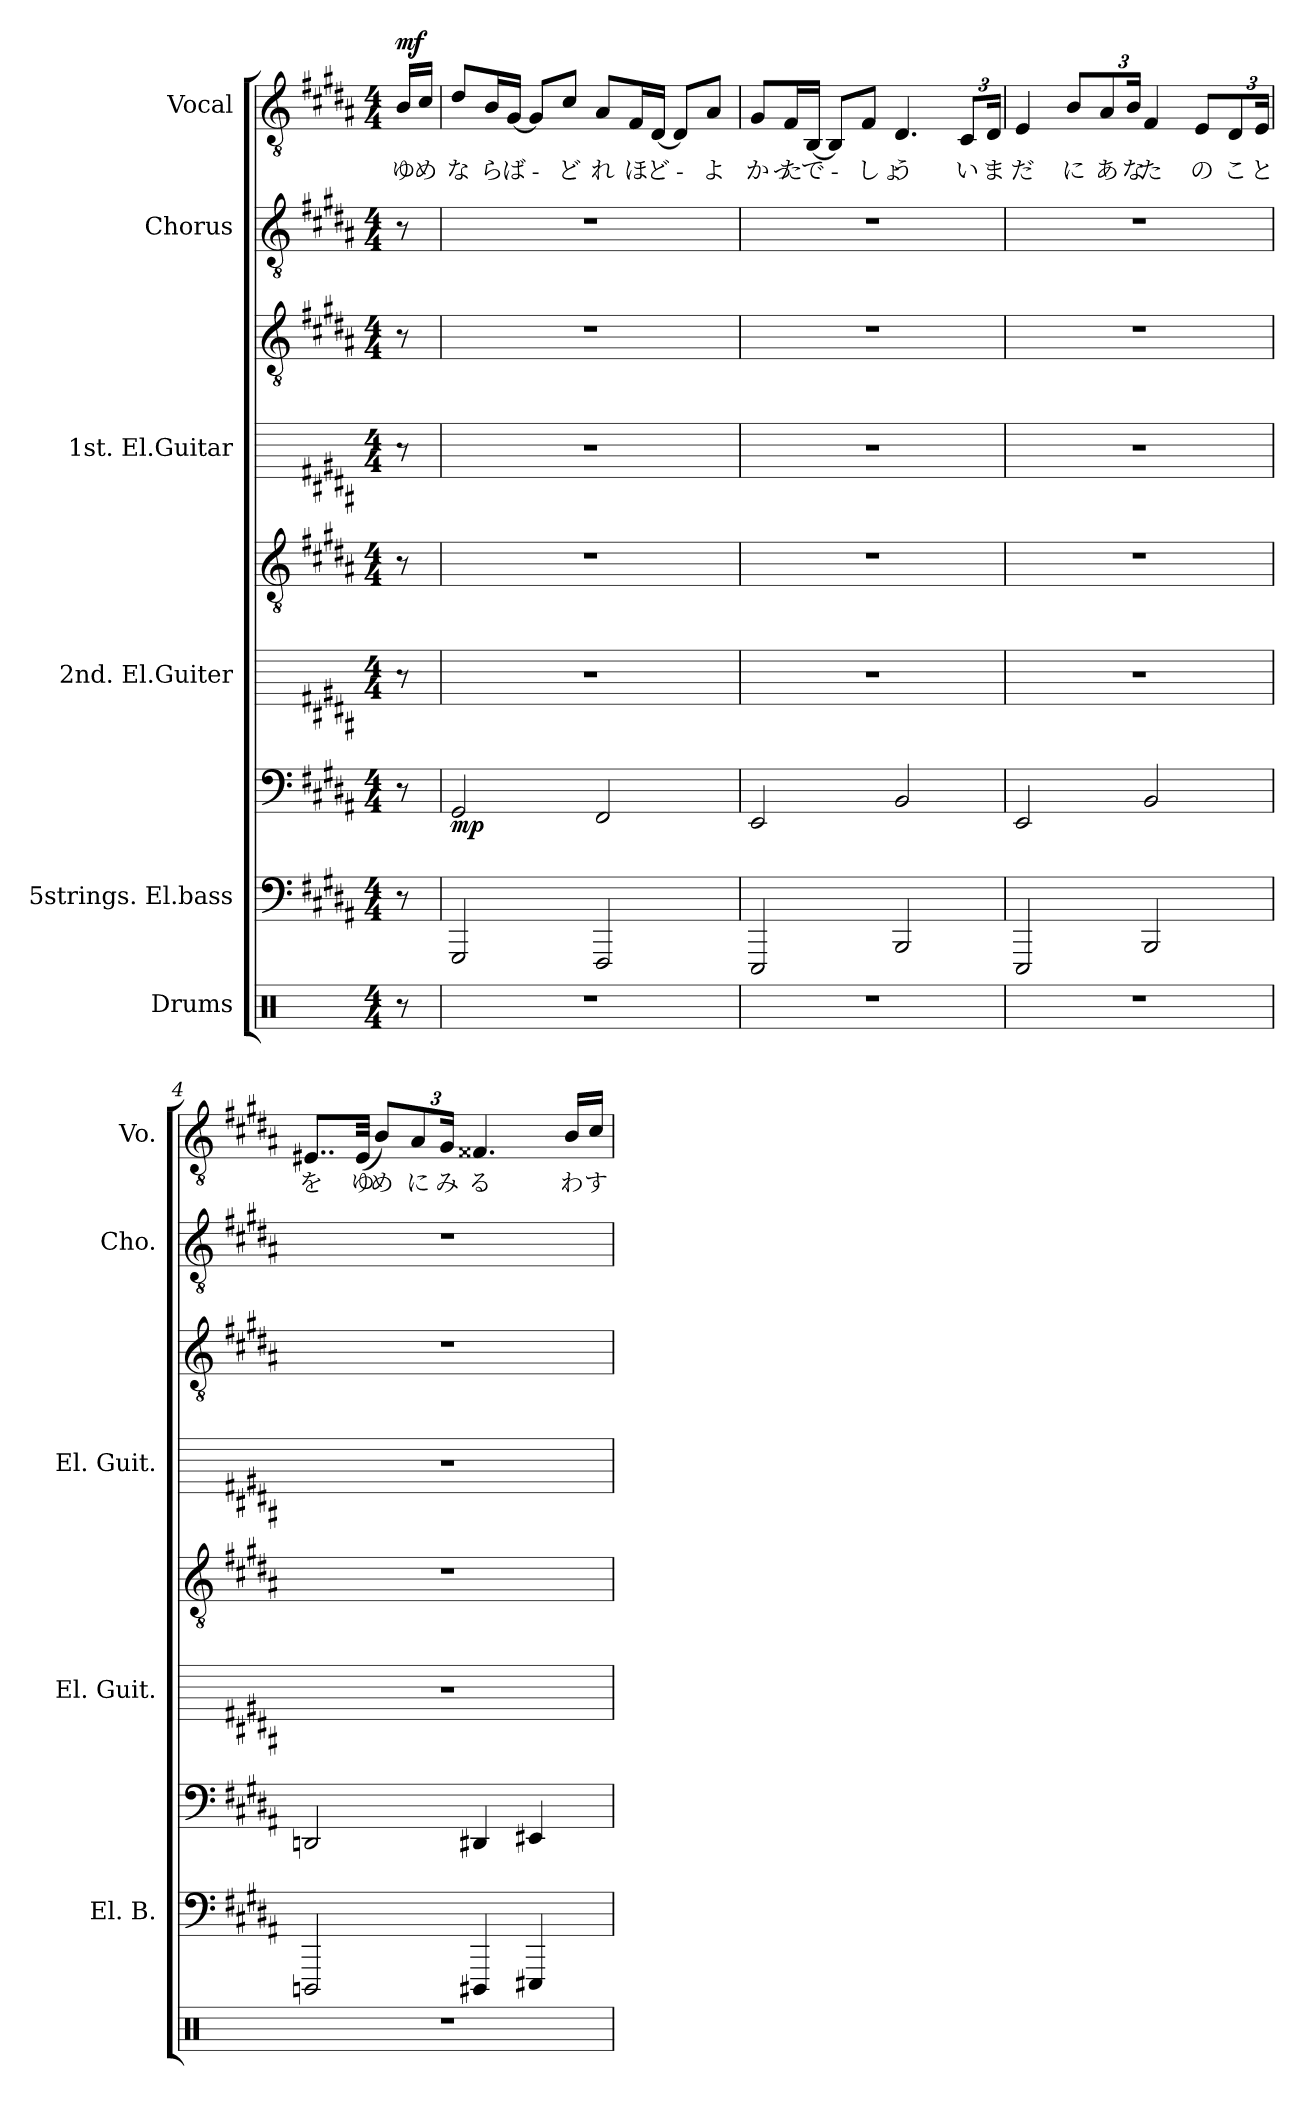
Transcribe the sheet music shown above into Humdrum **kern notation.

**kern	**kern	**kern	**dynam	**kern	**kern	**kern	**kern	**kern	**kern	**text	**dynam
*part6	*part5	*part5	*part5	*part4	*part4	*part3	*part3	*part2	*part1	*part1	*part1
*staff9	*staff8	*staff7	*staff7/8	*staff6	*staff5	*staff4	*staff3	*staff2	*staff1	*staff1	*staff1
*I"Drums	*I"5strings. El.bass	*	*	*I"2nd. El.Guiter	*	*I"1st. El.Guitar	*	*I"Chorus	*I"Vocal	*	*
*	*I'El. B.	*	*	*I'El. Guit.	*	*I'El. Guit.	*	*I'Cho.	*I'Vo.	*	*
*	*stria5	*	*	*stria6	*	*stria6	*	*	*	*	*
*clefX	*	*clefF4	*	*	*clefGv2	*	*clefGv2	*clefGv2	*clefGv2	*	*
*	*ITrd7c12	*ITrd7c12	*	*	*	*	*	*	*	*	*
*k[]	*k[f#c#g#d#a#]	*k[f#c#g#d#a#]	*	*k[f#c#g#d#a#]	*k[f#c#g#d#a#]	*k[f#c#g#d#a#]	*k[f#c#g#d#a#]	*k[f#c#g#d#a#]	*k[f#c#g#d#a#]	*	*
*M4/4	*M4/4	*M4/4	*	*M4/4	*M4/4	*M4/4	*M4/4	*M4/4	*M4/4	*	*
*MM87	*MM87	*MM87	*	*MM87	*MM87	*MM87	*MM87	*MM87	*MM87	*	*
=	=	=	=	=	=	=	=	=	=	=	=
!	!	!	!	!	!	!	!	!	!	!LO:LY:b	!LO:DY:b
8r	8r	8r	.	8r	8r	8r	8r	8r	16B/LL	ゆ	mf
!	!	!	!	!	!	!	!	!	!	!LO:LY:b	!
.	.	.	.	.	.	.	.	.	16c#/JJ	め	.
=1	=1	=1	=1	=1	=1	=1	=1	=1	=1	=1	=1
!	!	!	!LO:DY:b	!	!	!	!	!	!	!LO:LY:b	!
1r	2GGGG#	2GGG#/	mp	1r	1r	1r	1r	1r	8d#/L	な	.
!	!	!	!	!	!	!	!	!	!	!LO:LY:b	!
.	.	.	.	.	.	.	.	.	16B/L	ら	.
!	!	!	!	!	!	!	!	!	!	!LO:LY:b	!
.	.	.	.	.	.	.	.	.	[16G#/JJ	ば-	.
.	.	.	.	.	.	.	.	.	8G#/L]	.	.
!	!	!	!	!	!	!	!	!	!	!LO:LY:b	!
.	.	.	.	.	.	.	.	.	8c#/J	-ど	.
!	!	!	!	!	!	!	!	!	!	!LO:LY:b	!
.	2FFFF#	2FFF#/	.	.	.	.	.	.	8A#/L	れ	.
!	!	!	!	!	!	!	!	!	!	!LO:LY:b	!
.	.	.	.	.	.	.	.	.	16F#/L	ほ	.
!	!	!	!	!	!	!	!	!	!	!LO:LY:b	!
.	.	.	.	.	.	.	.	.	[16D#/JJ	ど-	.
.	.	.	.	.	.	.	.	.	8D#/L]	.	.
!	!	!	!	!	!	!	!	!	!	!LO:LY:b	!
.	.	.	.	.	.	.	.	.	8A#/J	よ	.
=2	=2	=2	=2	=2	=2	=2	=2	=2	=2	=2	=2
!	!	!	!	!	!	!	!	!	!	!LO:LY:b	!
1r	2EEEE	2EEE/	.	1r	1r	1r	1r	1r	8G#/L	かっ	.
!	!	!	!	!	!	!	!	!	!	!LO:LY:b	!
.	.	.	.	.	.	.	.	.	16F#/L	た	.
!	!	!	!	!	!	!	!	!	!	!LO:LY:b	!
.	.	.	.	.	.	.	.	.	[16BB/JJ	で-	.
.	.	.	.	.	.	.	.	.	8BB/L]	.	.
!	!	!	!	!	!	!	!	!	!	!LO:LY:b	!
.	.	.	.	.	.	.	.	.	8F#/J	-しょ	.
!	!	!	!	!	!	!	!	!	!	!LO:LY:b	!
.	2BBBB	2BBB/	.	.	.	.	.	.	4.D#/	う	.
*	*	*	*	*	*	*	*	*	*Xbrackettup	*	*
!	!	!	!	!	!	!	!	!	!	!LO:LY:b	!
.	.	.	.	.	.	.	.	.	12C#/L	い	.
!	!	!	!	!	!	!	!	!	!	!LO:LY:b	!
.	.	.	.	.	.	.	.	.	24D#/Jk	ま	.
=3	=3	=3	=3	=3	=3	=3	=3	=3	=3	=3	=3
!	!	!	!	!	!	!	!	!	!	!LO:LY:b	!
1r	2EEEE	2EEE/	.	1r	1r	1r	1r	1r	4E/	だ	.
!	!	!	!	!	!	!	!	!	!	!LO:LY:b	!
.	.	.	.	.	.	.	.	.	8B/L	に	.
!	!	!	!	!	!	!	!	!	!	!LO:LY:b	!
.	.	.	.	.	.	.	.	.	12A#/	あ	.
!	!	!	!	!	!	!	!	!	!	!LO:LY:b	!
.	.	.	.	.	.	.	.	.	24B/Jk	な	.
!	!	!	!	!	!	!	!	!	!	!LO:LY:b	!
.	2BBBB	2BBB/	.	.	.	.	.	.	4F#/	た	.
!	!	!	!	!	!	!	!	!	!	!LO:LY:b	!
.	.	.	.	.	.	.	.	.	8E/L	の	.
!	!	!	!	!	!	!	!	!	!	!LO:LY:b	!
.	.	.	.	.	.	.	.	.	12D#/	こ	.
!	!	!	!	!	!	!	!	!	!	!LO:LY:b	!
.	.	.	.	.	.	.	.	.	24E/Jk	と	.
=4	=4	=4	=4	=4	=4	=4	=4	=4	=4	=4	=4
!	!	!	!	!	!	!	!	!	!	!LO:LY:b	!
1r	2DDDD	2DDDn/	.	1r	1r	1r	1r	1r	8..E#X/L	を	.
!	!	!	!	!	!	!	!	!	!	!LO:LY:b	!
.	.	.	.	.	.	.	.	.	(32E#/Jkk	ゆ	.
!	!	!	!	!	!	!	!	!	!	!LO:LY:b	!
.	.	.	.	.	.	.	.	.	8B/L)	め	.
!	!	!	!	!	!	!	!	!	!	!LO:LY:b	!
.	.	.	.	.	.	.	.	.	12A#/	に	.
!	!	!	!	!	!	!	!	!	!	!LO:LY:b	!
.	.	.	.	.	.	.	.	.	24G#/Jk	み	.
!	!	!	!	!	!	!	!	!	!	!LO:LY:b	!
.	4DDDD#	4DDD#X/	.	.	.	.	.	.	4.F##X/	る	.
.	4EEEE#	4EEE#X/	.	.	.	.	.	.	.	.	.
!	!	!	!	!	!	!	!	!	!	!LO:LY:b	!
.	.	.	.	.	.	.	.	.	16B/LL	わ	.
!	!	!	!	!	!	!	!	!	!	!LO:LY:b	!
.	.	.	.	.	.	.	.	.	16c#/JJ	す	.
=	=	=	=	=	=	=	=	=	=	=	=
*-	*-	*-	*-	*-	*-	*-	*-	*-	*-	*-	*-
